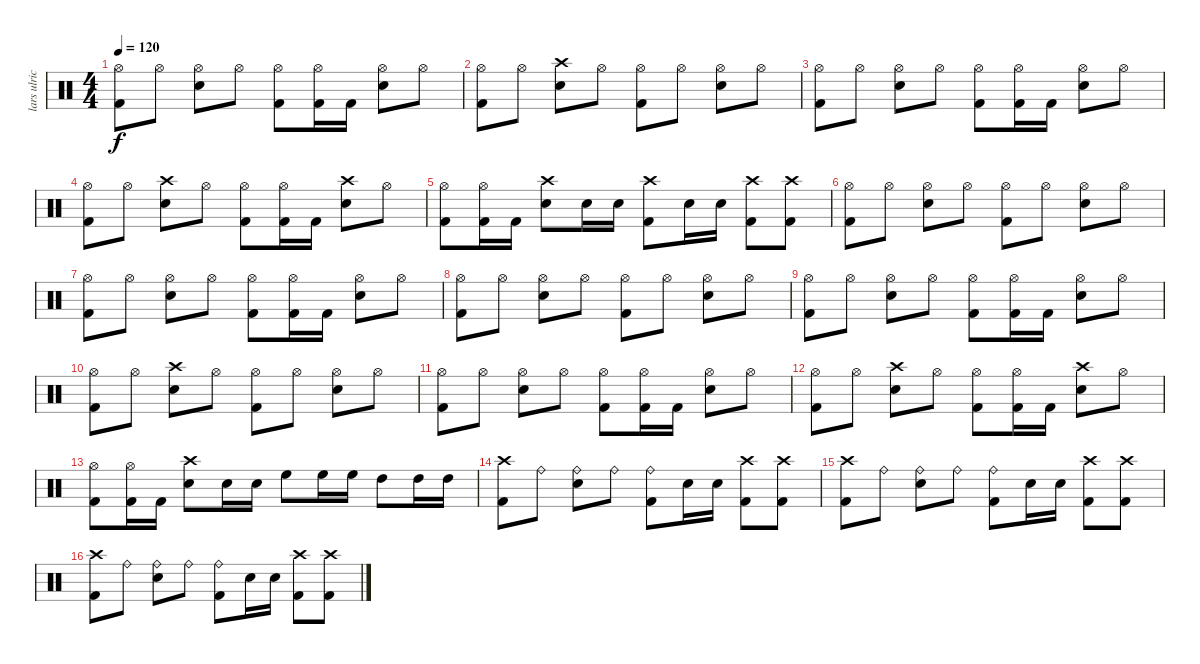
\track ("lars ulrich" "lars ulric") {instrument percussion}
\staff {score}
\articulation defaults
\ts (4 4)
\tempo 120
\clef neutral
\ks c
("Hi-Hat (open)" "Kick (hit) 2").8{dy f} "Hi-Hat (open)".8 ("Hi-Hat (open)" "Electric Snare (hit)").8 "Hi-Hat (open)".8 ("Hi-Hat (open)" "Kick (hit) 2").8 ("Hi-Hat (open)" "Kick (hit) 2").16 "Kick (hit) 2".16 ("Hi-Hat (open)" "Electric Snare (hit)").8 "Hi-Hat (open)".8 |
("Hi-Hat (open)" "Kick (hit) 2").8 "Hi-Hat (open)".8 ("Crash high (hit)" "Electric Snare (hit)").8 "Hi-Hat (open)".8 ("Hi-Hat (open)" "Kick (hit) 2").8 "Hi-Hat (open)".8 ("Hi-Hat (open)" "Electric Snare (hit)").8 "Hi-Hat (open)".8 |
("Hi-Hat (open)" "Kick (hit) 2").8 "Hi-Hat (open)".8 ("Hi-Hat (open)" "Electric Snare (hit)").8 "Hi-Hat (open)".8 ("Hi-Hat (open)" "Kick (hit) 2").8 ("Hi-Hat (open)" "Kick (hit) 2").16 "Kick (hit) 2".16 ("Hi-Hat (open)" "Electric Snare (hit)").8 "Hi-Hat (open)".8 |
("Hi-Hat (open)" "Kick (hit) 2").8 "Hi-Hat (open)".8 ("Crash high (hit)" "Electric Snare (hit)").8 "Hi-Hat (open)".8 ("Hi-Hat (open)" "Kick (hit) 2").8 ("Hi-Hat (open)" "Kick (hit) 2").16 "Kick (hit) 2".16 ("Crash high (hit)" "Electric Snare (hit)").8 "Hi-Hat (open)".8 |
("Hi-Hat (open)" "Kick (hit) 2").8 ("Hi-Hat (open)" "Kick (hit) 2").16 "Kick (hit) 2".16 ("Crash high (hit)" "Electric Snare (hit)").8 "Electric Snare (hit)".16 "Electric Snare (hit)".16 ("Crash high (hit)" "Kick (hit) 2").8 "Electric Snare (hit)".16 "Electric Snare (hit)".16 ("Crash high (hit)" "Kick (hit) 2").8 ("Crash high (hit)" "Kick (hit) 2").8 |
("Hi-Hat (open)" "Kick (hit) 2").8 "Hi-Hat (open)".8 ("Hi-Hat (open)" "Electric Snare (hit)").8 "Hi-Hat (open)".8 ("Hi-Hat (open)" "Kick (hit) 2").8 "Hi-Hat (open)".8 ("Hi-Hat (open)" "Electric Snare (hit)").8 "Hi-Hat (open)".8 |
("Hi-Hat (open)" "Kick (hit) 2").8 "Hi-Hat (open)".8 ("Hi-Hat (open)" "Electric Snare (hit)").8 "Hi-Hat (open)".8 ("Hi-Hat (open)" "Kick (hit) 2").8 ("Hi-Hat (open)" "Kick (hit) 2").16 "Kick (hit) 2".16 ("Hi-Hat (open)" "Electric Snare (hit)").8 "Hi-Hat (open)".8 |
("Hi-Hat (open)" "Kick (hit) 2").8 "Hi-Hat (open)".8 ("Hi-Hat (open)" "Electric Snare (hit)").8 "Hi-Hat (open)".8 ("Hi-Hat (open)" "Kick (hit) 2").8 "Hi-Hat (open)".8 ("Hi-Hat (open)" "Electric Snare (hit)").8 "Hi-Hat (open)".8 |
("Hi-Hat (open)" "Kick (hit) 2").8 "Hi-Hat (open)".8 ("Hi-Hat (open)" "Electric Snare (hit)").8 "Hi-Hat (open)".8 ("Hi-Hat (open)" "Kick (hit) 2").8 ("Hi-Hat (open)" "Kick (hit) 2").16 "Kick (hit) 2".16 ("Hi-Hat (open)" "Electric Snare (hit)").8 "Hi-Hat (open)".8 |
("Hi-Hat (open)" "Kick (hit) 2").8 "Hi-Hat (open)".8 ("Crash high (hit)" "Electric Snare (hit)").8 "Hi-Hat (open)".8 ("Hi-Hat (open)" "Kick (hit) 2").8 "Hi-Hat (open)".8 ("Hi-Hat (open)" "Electric Snare (hit)").8 "Hi-Hat (open)".8 |
("Hi-Hat (open)" "Kick (hit) 2").8 "Hi-Hat (open)".8 ("Hi-Hat (open)" "Electric Snare (hit)").8 "Hi-Hat (open)".8 ("Hi-Hat (open)" "Kick (hit) 2").8 ("Hi-Hat (open)" "Kick (hit) 2").16 "Kick (hit) 2".16 ("Hi-Hat (open)" "Electric Snare (hit)").8 "Hi-Hat (open)".8 |
("Hi-Hat (open)" "Kick (hit) 2").8 "Hi-Hat (open)".8 ("Crash high (hit)" "Electric Snare (hit)").8 "Hi-Hat (open)".8 ("Hi-Hat (open)" "Kick (hit) 2").8 ("Hi-Hat (open)" "Kick (hit) 2").16 "Kick (hit) 2".16 ("Crash high (hit)" "Electric Snare (hit)").8 "Hi-Hat (open)".8 |
("Hi-Hat (open)" "Kick (hit) 2").8 ("Hi-Hat (open)" "Kick (hit) 2").16 "Kick (hit) 2".16 ("Crash high (hit)" "Electric Snare (hit)").8 "Electric Snare (hit)".16 "Electric Snare (hit)".16 "High Floor Tom (hit)".8 "High Floor Tom (hit)".16 "High Floor Tom (hit)".16 "High Tom (hit)".8 "High Tom (hit)".16 "High Tom (hit)".16 |
("Crash high (hit)" "Kick (hit) 2").8 "Ride (bell)".8 ("Ride (bell)" "Electric Snare (hit)").8 "Ride (bell)".8 ("Ride (bell)" "Kick (hit) 2").8 "Electric Snare (hit)".16 "Electric Snare (hit)".16 ("Crash high (hit)" "Kick (hit) 2").8 ("Crash high (hit)" "Kick (hit) 2").8 |
("Crash high (hit)" "Kick (hit) 2").8 "Ride (bell)".8 ("Ride (bell)" "Electric Snare (hit)").8 "Ride (bell)".8 ("Ride (bell)" "Kick (hit) 2").8 "Electric Snare (hit)".16 "Electric Snare (hit)".16 ("Crash high (hit)" "Kick (hit) 2").8 ("Crash high (hit)" "Kick (hit) 2").8 |
("Crash high (hit)" "Kick (hit) 2").8 "Ride (bell)".8 ("Ride (bell)" "Electric Snare (hit)").8 "Ride (bell)".8 ("Ride (bell)" "Kick (hit) 2").8 "Electric Snare (hit)".16 "Electric Snare (hit)".16 ("Crash high (hit)" "Kick (hit) 2").8 ("Crash high (hit)" "Kick (hit) 2").8
